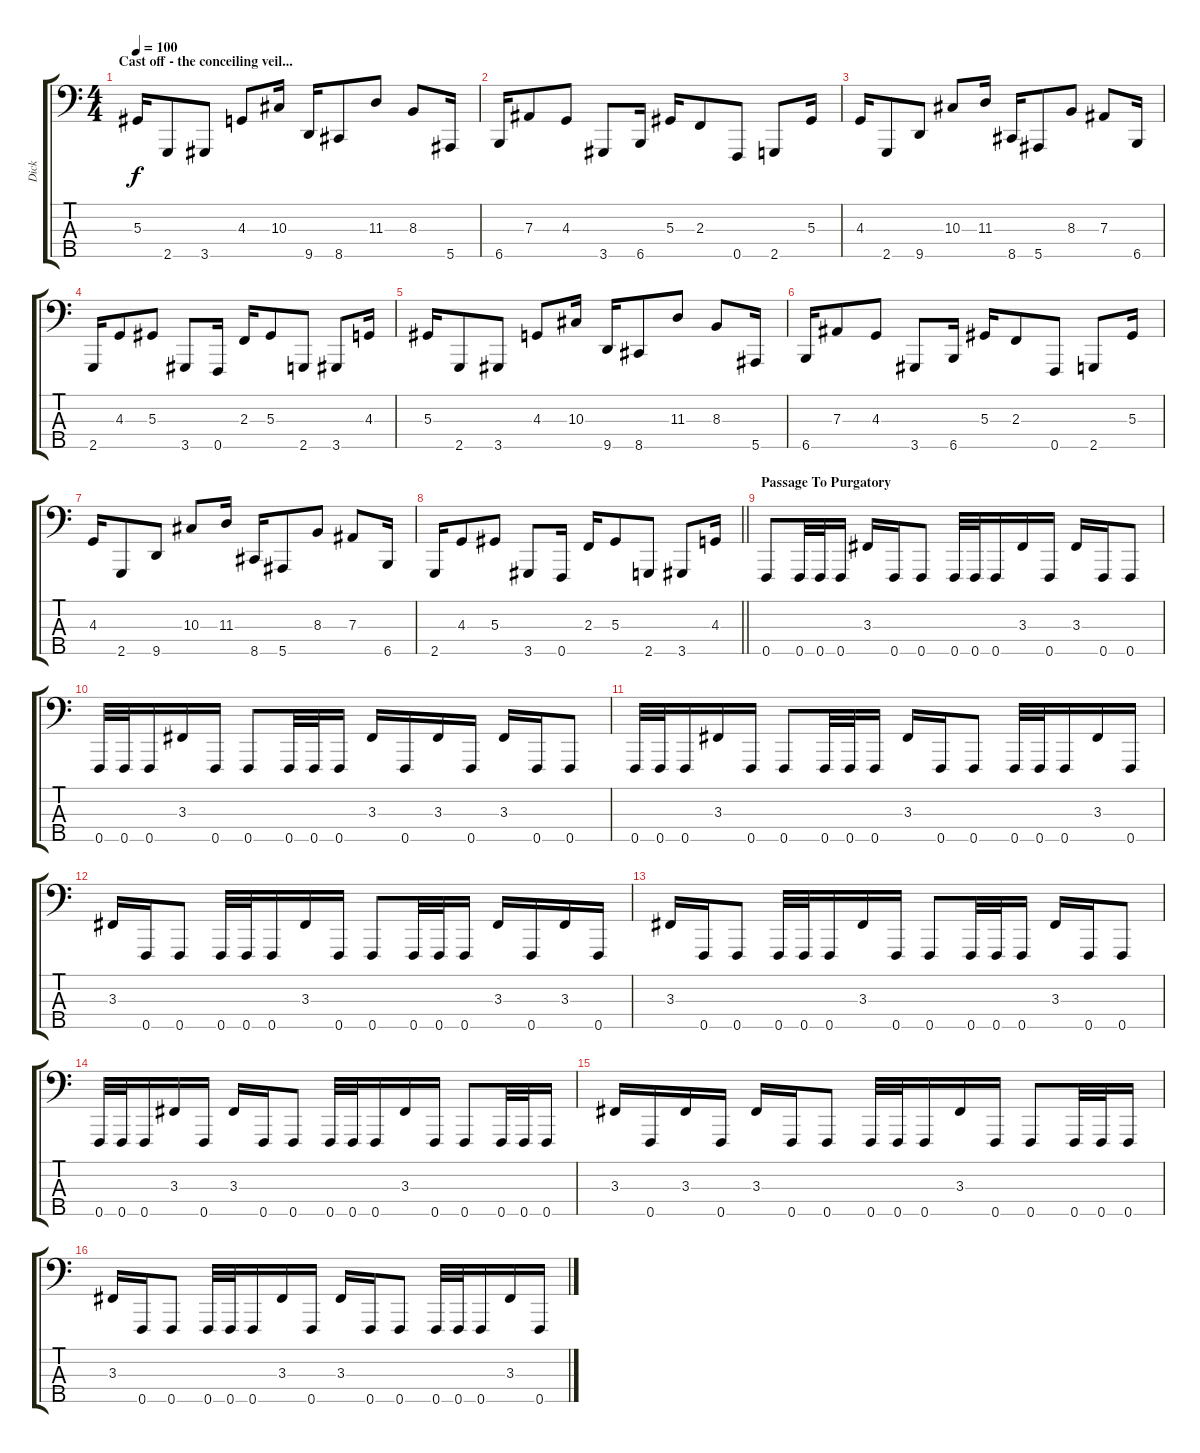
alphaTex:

\track ("Dick" "Dick") {instrument electricbasspick}
\staff {score tabs}
\tuning (Db2 Ab1 Eb1 Bb0 F0) {hide}
\ts (4 4)
\section ("" "Cast off - the conceiling veil...")
\tempo 100
\clef f4
\ks c
5.3.16{dy f} 2.5.8 3.5.8 4.3.8 10.3.16 9.5.16 8.5.8 11.3.8 8.3.8 5.5.16 |
6.5.16 7.3.8 4.3.8 3.5.8 6.5.16 5.3.16 2.3.8 0.5.8 2.5.8 5.3.16 |
4.3.16 2.5.8 9.5.8 10.3.8 11.3.16 8.5.16 5.5.8 8.3.8 7.3.8 6.5.16 |
2.5.16 4.3.8 5.3.8 3.5.8 0.5.16 2.3.16 5.3.8 2.5.8 3.5.8 4.3.16 |
5.3.16 2.5.8 3.5.8 4.3.8 10.3.16 9.5.16 8.5.8 11.3.8 8.3.8 5.5.16 |
6.5.16 7.3.8 4.3.8 3.5.8 6.5.16 5.3.16 2.3.8 0.5.8 2.5.8 5.3.16 |
4.3.16 2.5.8 9.5.8 10.3.8 11.3.16 8.5.16 5.5.8 8.3.8 7.3.8 6.5.16 |
\barLineRight lightlight
2.5.16 4.3.8 5.3.8 3.5.8 0.5.16 2.3.16 5.3.8 2.5.8 3.5.8 4.3.16 |
\section ("" "Passage To Purgatory")
0.5.8 0.5.32 0.5.32 0.5.16 3.3.16 0.5.16 0.5.8 0.5.32 0.5.32 0.5.16 3.3.16 0.5.16 3.3.16 0.5.16 0.5.8 |
0.5.32 0.5.32 0.5.16 3.3.16 0.5.16 0.5.8 0.5.32 0.5.32 0.5.16 3.3.16 0.5.16 3.3.16 0.5.16 3.3.16 0.5.16 0.5.8 |
0.5.32 0.5.32 0.5.16 3.3.16 0.5.16 0.5.8 0.5.32 0.5.32 0.5.16 3.3.16 0.5.16 0.5.8 0.5.32 0.5.32 0.5.16 3.3.16 0.5.16 |
3.3.16 0.5.16 0.5.8 0.5.32 0.5.32 0.5.16 3.3.16 0.5.16 0.5.8 0.5.32 0.5.32 0.5.16 3.3.16 0.5.16 3.3.16 0.5.16 |
3.3.16 0.5.16 0.5.8 0.5.32 0.5.32 0.5.16 3.3.16 0.5.16 0.5.8 0.5.32 0.5.32 0.5.16 3.3.16 0.5.16 0.5.8 |
0.5.32 0.5.32 0.5.16 3.3.16 0.5.16 3.3.16 0.5.16 0.5.8 0.5.32 0.5.32 0.5.16 3.3.16 0.5.16 0.5.8 0.5.32 0.5.32 0.5.16 |
3.3.16 0.5.16 3.3.16 0.5.16 3.3.16 0.5.16 0.5.8 0.5.32 0.5.32 0.5.16 3.3.16 0.5.16 0.5.8 0.5.32 0.5.32 0.5.16 |
3.3.16 0.5.16 0.5.8 0.5.32 0.5.32 0.5.16 3.3.16 0.5.16 3.3.16 0.5.16 0.5.8 0.5.32 0.5.32 0.5.16 3.3.16 0.5.16
